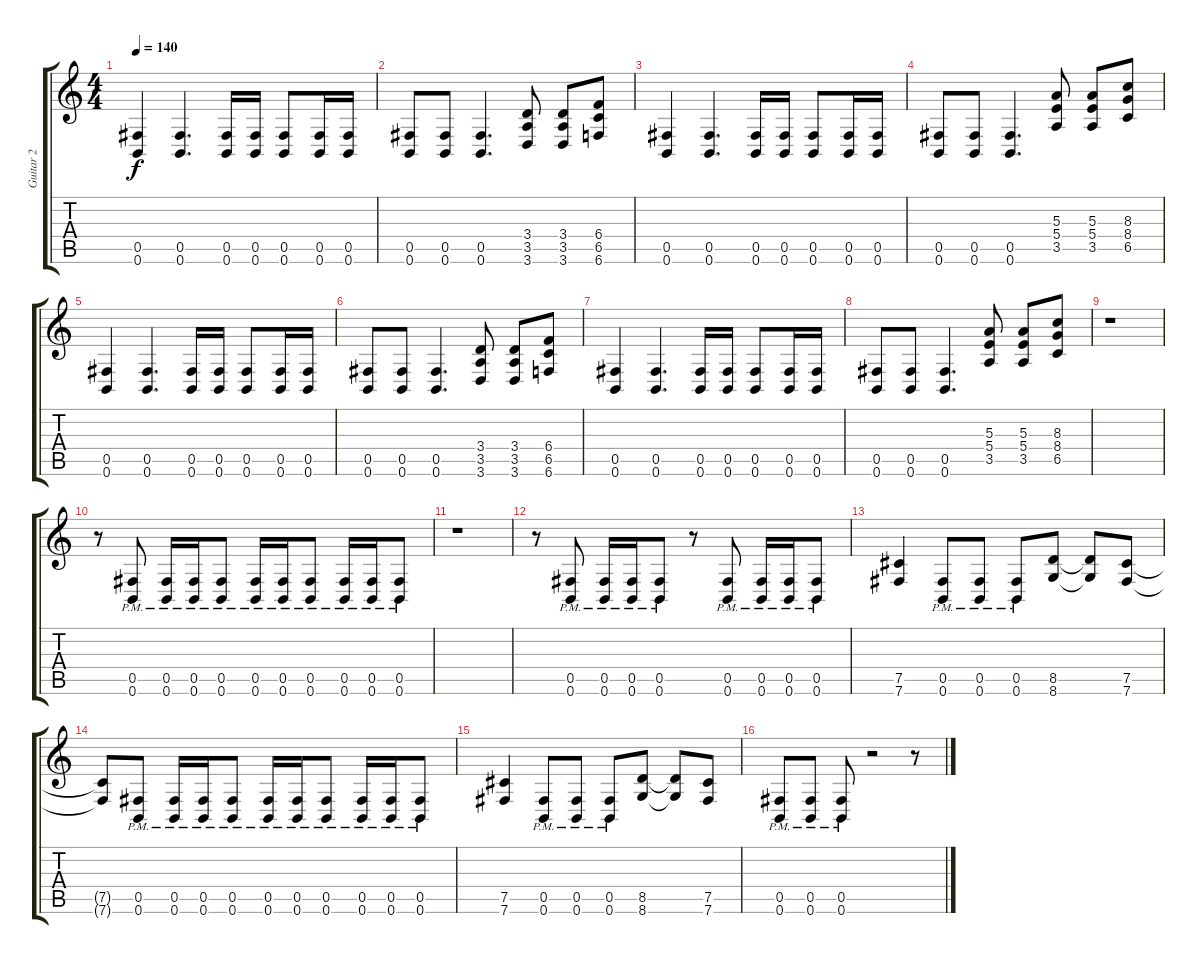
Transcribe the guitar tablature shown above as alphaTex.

\track ("Guitar 2" "Guitar 2") {instrument distortionguitar}
\staff {score tabs}
\tuning (Db4 Ab3 E3 B2 Gb2 B1) {hide}
\ts (4 4)
\tempo 140
\clef g2
\ks c
(0.5 0.6).4{dy f} (0.5 0.6).4{d} (0.5 0.6).16 (0.5 0.6).16 (0.5 0.6).8 (0.5 0.6).16 (0.5 0.6).16 |
(0.5 0.6).8 (0.5 0.6).8 (0.5 0.6).4{d} (3.4 3.5 3.6).8 (3.4 3.5 3.6).8 (6.4 6.5 6.6).8 |
(0.5 0.6).4 (0.5 0.6).4{d} (0.5 0.6).16 (0.5 0.6).16 (0.5 0.6).8 (0.5 0.6).16 (0.5 0.6).16 |
(0.5 0.6).8 (0.5 0.6).8 (0.5 0.6).4{d} (5.3 5.4 3.5).8 (5.3 5.4 3.5).8 (8.3 8.4 6.5).8 |
(0.5 0.6).4 (0.5 0.6).4{d} (0.5 0.6).16 (0.5 0.6).16 (0.5 0.6).8 (0.5 0.6).16 (0.5 0.6).16 |
(0.5 0.6).8 (0.5 0.6).8 (0.5 0.6).4{d} (3.4 3.5 3.6).8 (3.4 3.5 3.6).8 (6.4 6.5 6.6).8 |
(0.5 0.6).4 (0.5 0.6).4{d} (0.5 0.6).16 (0.5 0.6).16 (0.5 0.6).8 (0.5 0.6).16 (0.5 0.6).16 |
(0.5 0.6).8 (0.5 0.6).8 (0.5 0.6).4{d} (5.3 5.4 3.5).8 (5.3 5.4 3.5).8 (8.3 8.4 6.5).8 |
r.1 |
r.8 (0.5{pm} 0.6{pm}).8 (0.5{pm} 0.6{pm}).16 (0.5{pm} 0.6{pm}).16 (0.5{pm} 0.6{pm}).8 (0.5{pm} 0.6{pm}).16 (0.5{pm} 0.6{pm}).16 (0.5{pm} 0.6{pm}).8 (0.5{pm} 0.6{pm}).16 (0.5{pm} 0.6{pm}).16 (0.5{pm} 0.6{pm}).8 |
r.1 |
r.8 (0.5{pm} 0.6{pm}).8 (0.5{pm} 0.6{pm}).16 (0.5{pm} 0.6{pm}).16 (0.5{pm} 0.6{pm}).8 r.8 (0.5{pm} 0.6{pm}).8 (0.5{pm} 0.6{pm}).16 (0.5{pm} 0.6{pm}).16 (0.5{pm} 0.6{pm}).8 |
(7.5 7.6).4 (0.5{pm} 0.6{pm}).8 (0.5{pm} 0.6{pm}).8 (0.5{pm} 0.6{pm}).8 (8.5 8.6).8 (8.5{t} 8.6{t}).8 (7.5 7.6).8 |
(7.5{t} 7.6{t}).8 (0.5{pm} 0.6{pm}).8 (0.5{pm} 0.6{pm}).16 (0.5{pm} 0.6{pm}).16 (0.5{pm} 0.6{pm}).8 (0.5{pm} 0.6{pm}).16 (0.5{pm} 0.6{pm}).16 (0.5{pm} 0.6{pm}).8 (0.5{pm} 0.6{pm}).16 (0.5{pm} 0.6{pm}).16 (0.5{pm} 0.6{pm}).8 |
(7.5 7.6).4 (0.5{pm} 0.6{pm}).8 (0.5{pm} 0.6{pm}).8 (0.5{pm} 0.6{pm}).8 (8.5 8.6).8 (8.5{t} 8.6{t}).8 (7.5 7.6).8 |
(0.5{pm} 0.6{pm}).8 (0.5{pm} 0.6{pm}).8 (0.5{pm} 0.6{pm}).8 r.2 r.8
